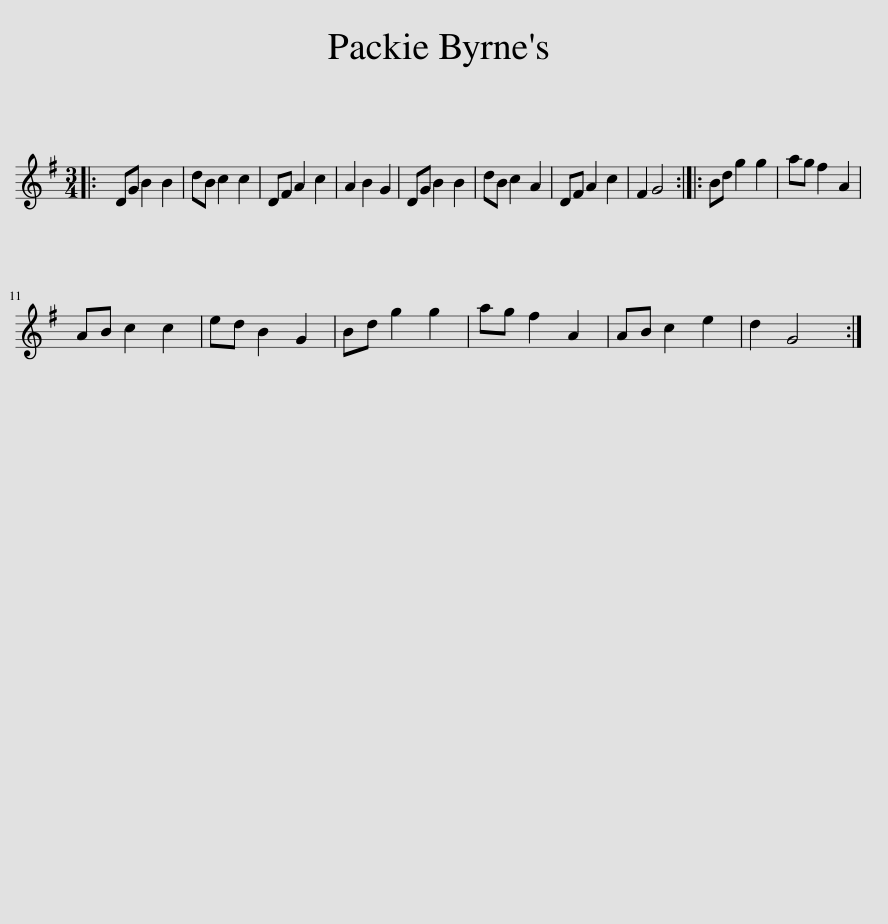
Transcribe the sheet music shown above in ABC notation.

X:1
L:1/8
M:3/4
I:linebreak $
K:G
V:1 treble
V:1
|: DG B2 B2 | dB c2 c2 | DF A2 c2 | A2 B2 G2 | DG B2 B2 | %5
 dB c2 A2 | DF A2 c2 | F2 G4 :: Bd g2 g2 | ag f2 A2 |$ %10
 AB c2 c2 | ed B2 G2 | Bd g2 g2 | ag f2 A2 | AB c2 e2 | %15
 d2 G4 :| %16
